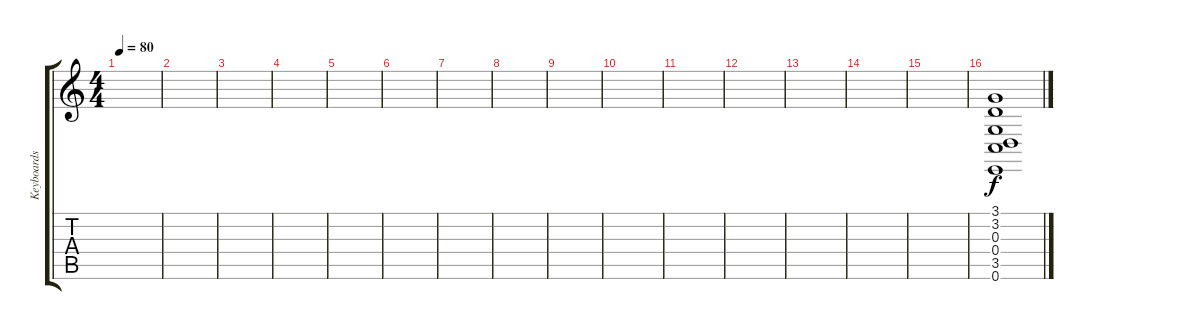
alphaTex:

\track ("Keyboards" "Keyboards") {instrument drawbarorgan}
\staff {score tabs}
\tuning (E4 B3 G3 D3 A2 E2) {hide}
\ts (4 4)
\tempo 80
\clef g2
\ks c
|
|
|
|
|
|
|
|
|
|
|
|
|
|
|
(3.1 3.2 0.3 0.4 3.5 0.6).1
